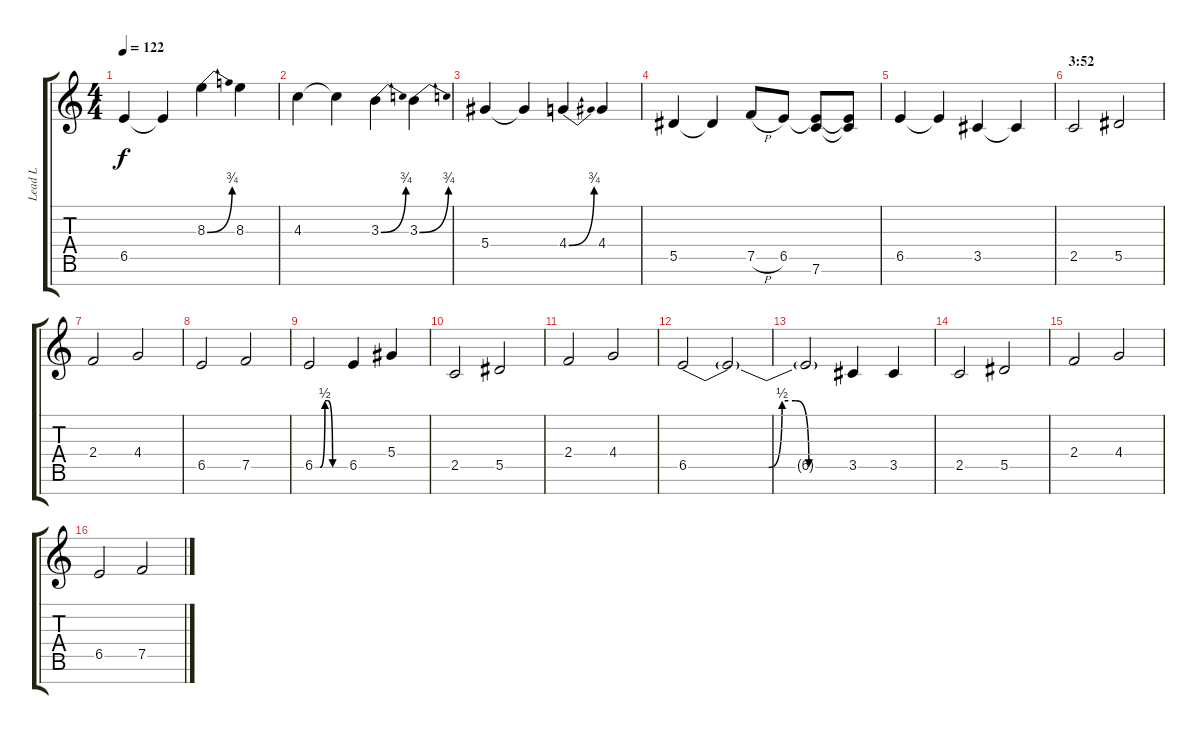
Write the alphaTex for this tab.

\track ("Lead L" "Lead L") {instrument distortionguitar}
\staff {score tabs}
\tuning (F4 C4 Ab3 Eb3 Bb2 F2 C2) {hide}
\ts (4 4)
\tempo 122
\clef g2
\ks c
6.5.4{dy f} 6.5{t}.4 8.3{be (bend 0 0 60 3)}.4 8.3.4 |
4.3.4 4.3{t}.4 3.3{be (bend 0 0 60 3)}.4 3.3{be (bend 0 0 60 3)}.4 |
5.4.4 5.4{t}.4 4.4{be (bend 0 0 60 3)}.4 4.4.4 |
5.5.4 5.5{t}.4 7.5{h}.8 6.5.8 (6.5{t} 7.6).8 (6.5{t} 7.6{t}).8 |
6.5.4 6.5{t}.4 3.5.4 3.5{t}.4 |
\section ("" "3:52")
2.5.2 5.5.2 |
2.4.2 4.4.2 |
6.5.2 7.5.2 |
6.5{be (custom 0 0 10 0 20 2 25 2 35 0 45 0 60 0)}.2 6.5.4 5.4.4 |
2.5.2 5.5.2 |
2.4.2 4.4.2 |
6.5{be (custom 0 0 25 0 30 0 35 2 40 2 45 0 60 0)}.2 6.5{t}.2 |
6.5{t}.2 3.5.4 3.5.4 |
2.5.2 5.5.2 |
2.4.2 4.4.2 |
6.5.2 7.5.2
